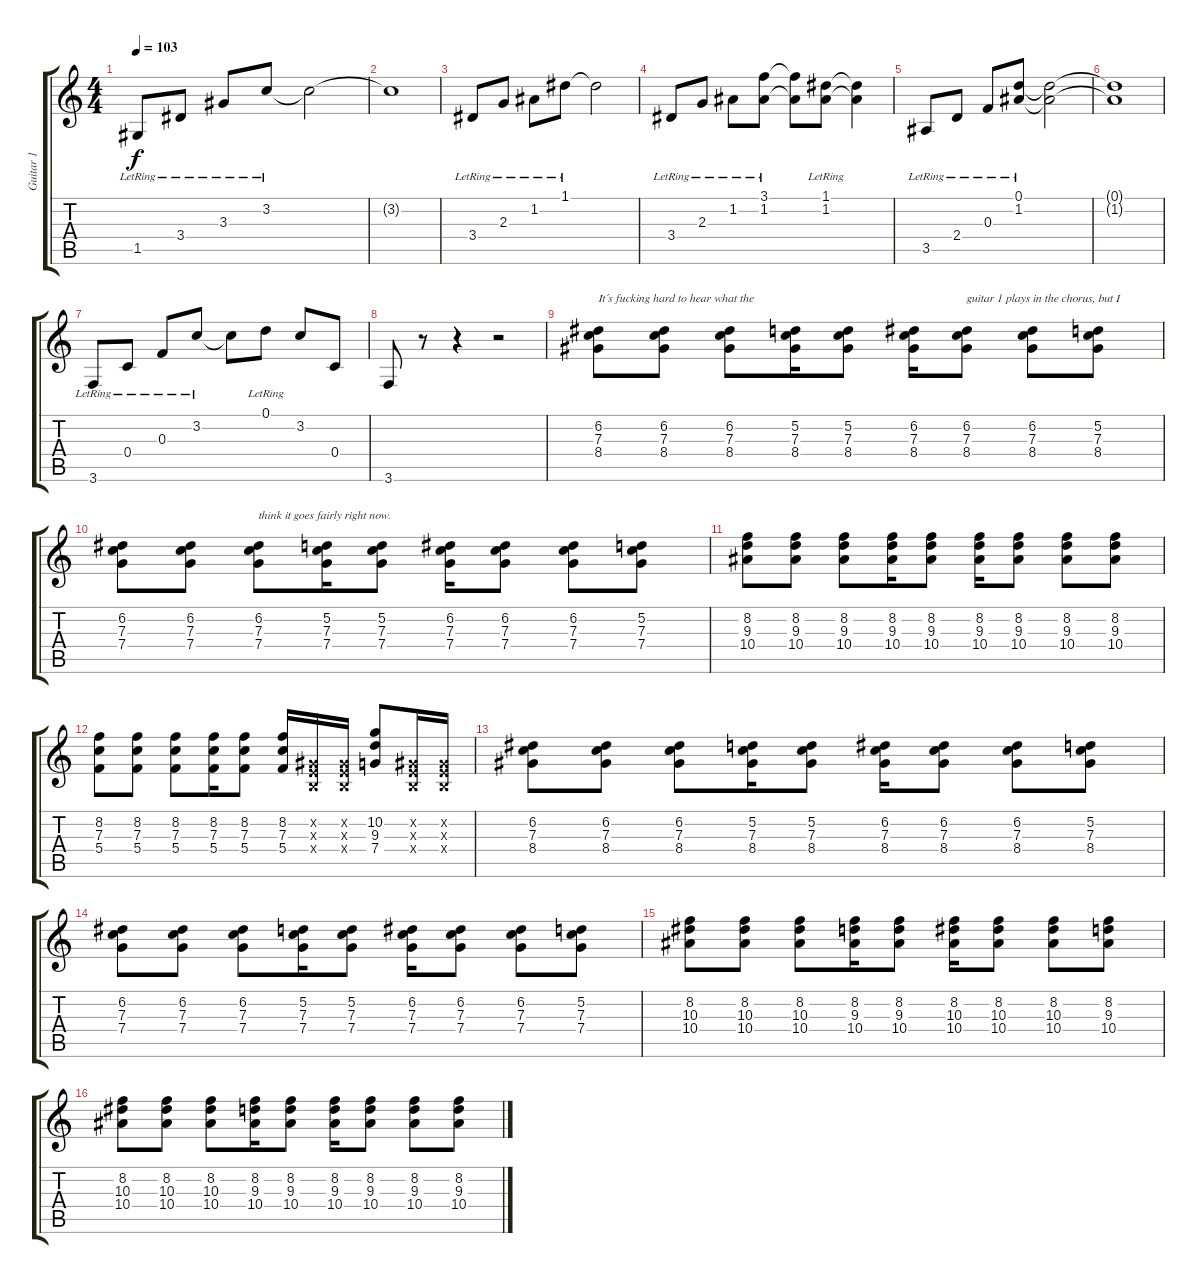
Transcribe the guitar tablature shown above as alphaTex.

\track ("Guitar 1" "Guitar 1") {instrument acousticguitarsteel}
\staff {score tabs}
\tuning (D4 A3 F3 C3 G2 D2) {hide}
\ts (4 4)
\tempo 103
\clef g2
\ks c
1.5{lr}.8{dy f} 3.4{lr}.8 3.3{lr}.8 3.2{lr}.8 3.2{t}.2 |
3.2{t}.1 |
3.4{lr}.8 2.3{lr}.8 1.2{lr}.8 1.1{lr}.8 1.1{t}.2 |
3.4{lr}.8 2.3{lr}.8 1.2{lr}.8 (3.1{lr} 1.2{lr}).8 (3.1{t} 1.2{t}).8 (1.1{lr} 1.2{lr}).8 (1.1{t} 1.2{t}).4 |
3.5{lr}.8 2.4{lr}.8 0.3{lr}.8 (0.1{lr} 1.2{lr}).8 (0.1{t} 1.2{t}).2 |
(0.1{t} 1.2{t}).1 |
3.6{lr}.8 0.4{lr}.8 0.3{lr}.8 3.2{lr}.8 3.2{t}.8 0.1{lr}.8 3.2.8 0.4.8 |
3.6.8 r.8 r.4 r.2 |
(6.2 7.3 8.4).8{txt "It´s fucking hard to hear what the" volume 10} (6.2 7.3 8.4).8 (6.2 7.3 8.4).8 (5.2 7.3 8.4).16 (5.2 7.3 8.4).8 (6.2 7.3 8.4).16 (6.2 7.3 8.4).8{txt "guitar 1 plays in the chorus, but I"} (6.2 7.3 8.4).8 (5.2 7.3 8.4).8 |
(6.2 7.3 7.4).8 (6.2 7.3 7.4).8 (6.2 7.3 7.4).8{txt "think it goes fairly right now."} (5.2 7.3 7.4).16 (5.2 7.3 7.4).8 (6.2 7.3 7.4).16 (6.2 7.3 7.4).8 (6.2 7.3 7.4).8 (5.2 7.3 7.4).8 |
(8.2 9.3 10.4).8 (8.2 9.3 10.4).8 (8.2 9.3 10.4).8 (8.2 9.3 10.4).16 (8.2 9.3 10.4).8 (8.2 9.3 10.4).16 (8.2 9.3 10.4).8 (8.2 9.3 10.4).8 (8.2 9.3 10.4).8 |
(8.2 7.3 5.4).8 (8.2 7.3 5.4).8 (8.2 7.3 5.4).8 (8.2 7.3 5.4).16 (8.2 7.3 5.4).8 (8.2 7.3 5.4).16 (-1.2{x} -1.3{x} -1.4{x}).16 (-1.2{x} -1.3{x} -1.4{x}).16 (10.2 9.3 7.4).8 (-1.2{x} -1.3{x} -1.4{x}).16 (-1.2{x} -1.3{x} -1.4{x}).16 |
(6.2 7.3 8.4).8 (6.2 7.3 8.4).8 (6.2 7.3 8.4).8 (5.2 7.3 8.4).16 (5.2 7.3 8.4).8 (6.2 7.3 8.4).16 (6.2 7.3 8.4).8 (6.2 7.3 8.4).8 (5.2 7.3 8.4).8 |
(6.2 7.3 7.4).8 (6.2 7.3 7.4).8 (6.2 7.3 7.4).8 (5.2 7.3 7.4).16 (5.2 7.3 7.4).8 (6.2 7.3 7.4).16 (6.2 7.3 7.4).8 (6.2 7.3 7.4).8 (5.2 7.3 7.4).8 |
(8.2 10.3 10.4).8 (8.2 10.3 10.4).8 (8.2 10.3 10.4).8 (8.2 9.3 10.4).16 (8.2 9.3 10.4).8 (8.2 10.3 10.4).16 (8.2 10.3 10.4).8 (8.2 10.3 10.4).8 (8.2 9.3 10.4).8 |
(8.2 10.3 10.4).8 (8.2 10.3 10.4).8 (8.2 10.3 10.4).8 (8.2 9.3 10.4).16 (8.2 9.3 10.4).8 (8.2 9.3 10.4).16 (8.2 9.3 10.4).8 (8.2 9.3 10.4).8 (8.2 9.3 10.4).8
